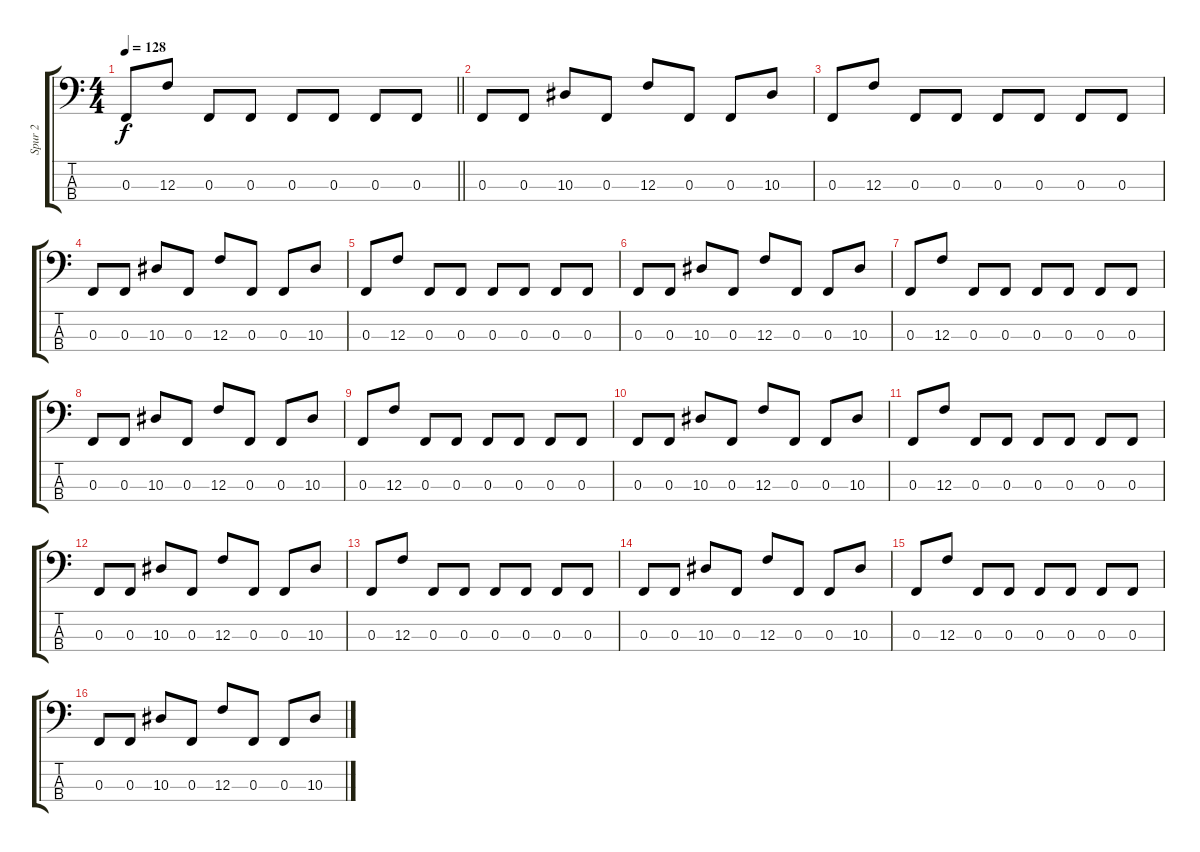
\track ("Spur 2" "Spur 2") {instrument electricbassfinger}
\staff {score tabs}
\tuning (Eb2 Bb1 F1 C1) {hide}
\ts (4 4)
\tempo 128
\clef f4
\barLineRight lightlight
\ks c
0.3.8{dy f} 12.3.8 0.3.8 0.3.8 0.3.8 0.3.8 0.3.8 0.3.8 |
0.3.8 0.3.8 10.3.8 0.3.8 12.3.8 0.3.8 0.3.8 10.3.8 |
0.3.8 12.3.8 0.3.8 0.3.8 0.3.8 0.3.8 0.3.8 0.3.8 |
0.3.8 0.3.8 10.3.8 0.3.8 12.3.8 0.3.8 0.3.8 10.3.8 |
0.3.8 12.3.8 0.3.8 0.3.8 0.3.8 0.3.8 0.3.8 0.3.8 |
0.3.8 0.3.8 10.3.8 0.3.8 12.3.8 0.3.8 0.3.8 10.3.8 |
0.3.8 12.3.8 0.3.8 0.3.8 0.3.8 0.3.8 0.3.8 0.3.8 |
0.3.8 0.3.8 10.3.8 0.3.8 12.3.8 0.3.8 0.3.8 10.3.8 |
0.3.8 12.3.8 0.3.8 0.3.8 0.3.8 0.3.8 0.3.8 0.3.8 |
0.3.8 0.3.8 10.3.8 0.3.8 12.3.8 0.3.8 0.3.8 10.3.8 |
0.3.8 12.3.8 0.3.8 0.3.8 0.3.8 0.3.8 0.3.8 0.3.8 |
0.3.8 0.3.8 10.3.8 0.3.8 12.3.8 0.3.8 0.3.8 10.3.8 |
0.3.8 12.3.8 0.3.8 0.3.8 0.3.8 0.3.8 0.3.8 0.3.8 |
0.3.8 0.3.8 10.3.8 0.3.8 12.3.8 0.3.8 0.3.8 10.3.8 |
0.3.8 12.3.8 0.3.8 0.3.8 0.3.8 0.3.8 0.3.8 0.3.8 |
0.3.8 0.3.8 10.3.8 0.3.8 12.3.8 0.3.8 0.3.8 10.3.8
